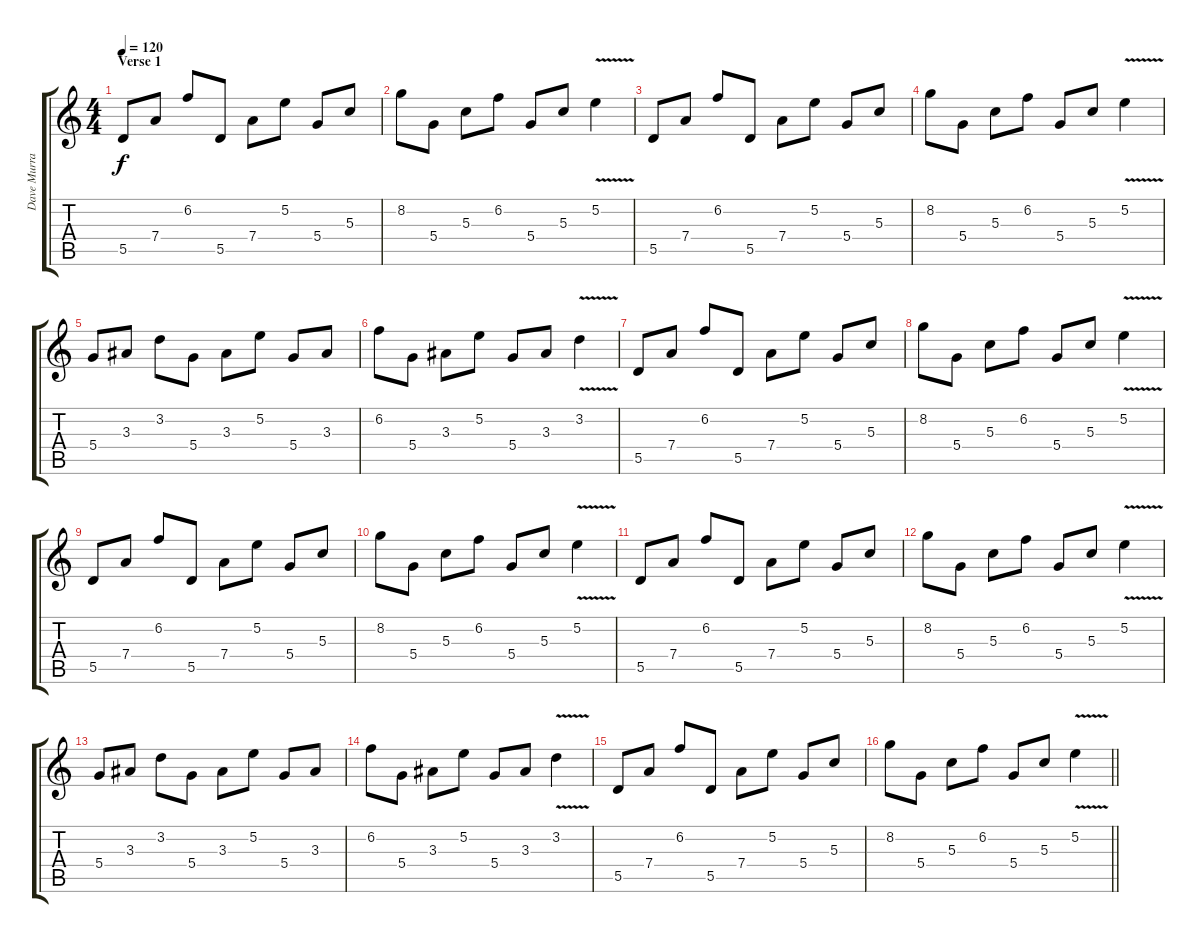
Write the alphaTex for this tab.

\track ("Dave Murray" "Dave Murra") {instrument distortionguitar}
\staff {score tabs}
\tuning (E4 B3 G3 D3 A2 E2) {hide}
\ts (4 4)
\section ("" "Verse 1")
\tempo 120
\clef g2
\ks c
5.5.8{dy f} 7.4.8 6.2.8 5.5.8 7.4.8 5.2.8 5.4.8 5.3.8 |
8.2.8 5.4.8 5.3.8 6.2.8 5.4.8 5.3.8 5.2{v}.4 |
5.5.8 7.4.8 6.2.8 5.5.8 7.4.8 5.2.8 5.4.8 5.3.8 |
8.2.8 5.4.8 5.3.8 6.2.8 5.4.8 5.3.8 5.2{v}.4 |
5.4.8 3.3.8 3.2.8 5.4.8 3.3.8 5.2.8 5.4.8 3.3.8 |
6.2.8 5.4.8 3.3.8 5.2.8 5.4.8 3.3.8 3.2{v}.4 |
5.5.8 7.4.8 6.2.8 5.5.8 7.4.8 5.2.8 5.4.8 5.3.8 |
8.2.8 5.4.8 5.3.8 6.2.8 5.4.8 5.3.8 5.2{v}.4 |
5.5.8 7.4.8 6.2.8 5.5.8 7.4.8 5.2.8 5.4.8 5.3.8 |
8.2.8 5.4.8 5.3.8 6.2.8 5.4.8 5.3.8 5.2{v}.4 |
5.5.8 7.4.8 6.2.8 5.5.8 7.4.8 5.2.8 5.4.8 5.3.8 |
8.2.8 5.4.8 5.3.8 6.2.8 5.4.8 5.3.8 5.2{v}.4 |
5.4.8 3.3.8 3.2.8 5.4.8 3.3.8 5.2.8 5.4.8 3.3.8 |
6.2.8 5.4.8 3.3.8 5.2.8 5.4.8 3.3.8 3.2{v}.4 |
5.5.8 7.4.8 6.2.8 5.5.8 7.4.8 5.2.8 5.4.8 5.3.8 |
\barLineRight lightlight
8.2.8 5.4.8 5.3.8 6.2.8 5.4.8 5.3.8 5.2{v}.4
